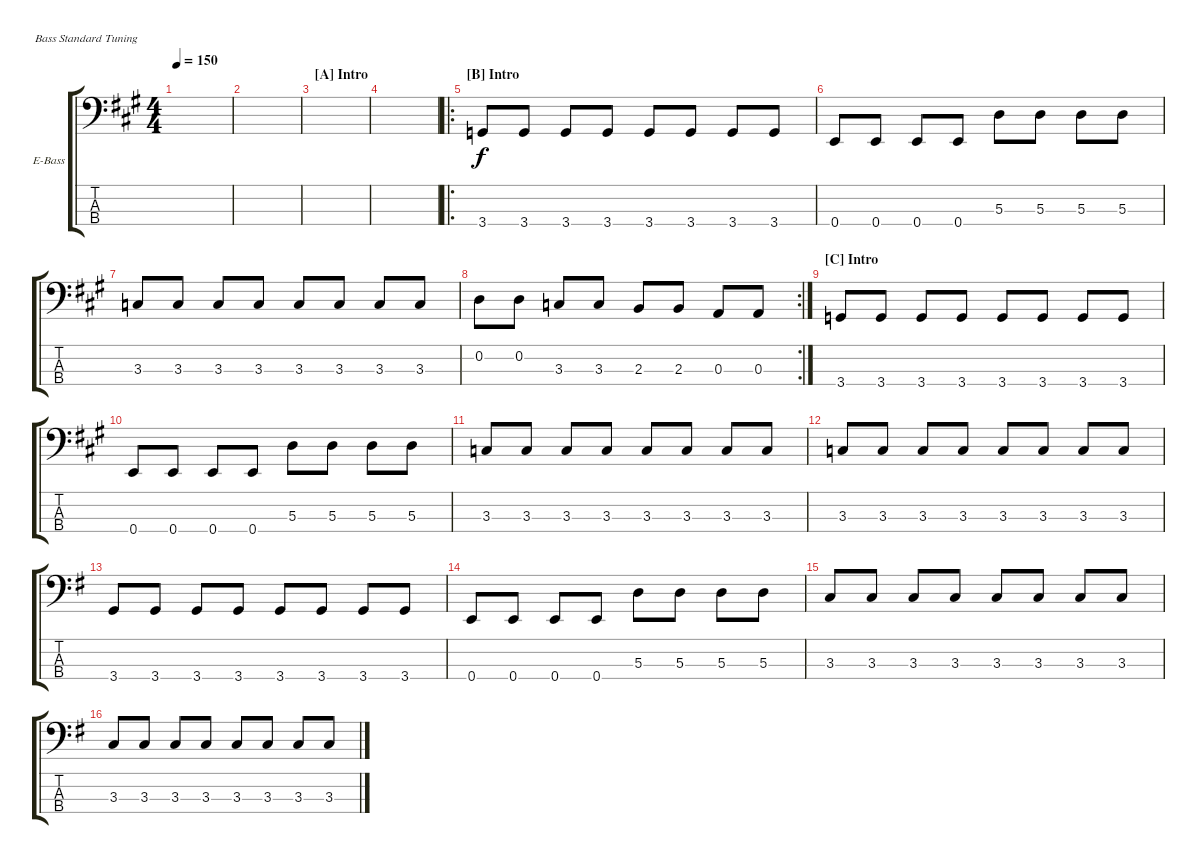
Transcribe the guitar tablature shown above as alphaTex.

\defaultSystemsLayout 4
\bracketExtendMode groupsimilarinstruments
\firstSystemTrackNameOrientation horizontal
\otherSystemsTrackNameOrientation horizontal
\track ("Electric Bass" "E-Bass") {instrument electricbassfinger}
\staff {score tabs}
\tuning (G2 D2 A1 E1)
\ts (4 4)
\tempo 150
\clef f4
\ks a
|
|
\section ("A" "Intro")
|
|
\ro
\section ("B" "Intro")
3.4.8 3.4.8 3.4.8 3.4.8 3.4.8 3.4.8 3.4.8 3.4.8 |
0.4.8 0.4.8 0.4.8 0.4.8 5.3.8 5.3.8 5.3.8 5.3.8 |
3.3.8 3.3.8 3.3.8 3.3.8 3.3.8 3.3.8 3.3.8 3.3.8 |
\rc 2
0.2.8 0.2.8 3.3.8 3.3.8 2.3.8 2.3.8 0.3.8 0.3.8 |
\section ("C" "Intro")
3.4.8 3.4.8 3.4.8 3.4.8 3.4.8 3.4.8 3.4.8 3.4.8 |
0.4.8 0.4.8 0.4.8 0.4.8 5.3.8 5.3.8 5.3.8 5.3.8 |
3.3.8 3.3.8 3.3.8 3.3.8 3.3.8 3.3.8 3.3.8 3.3.8 |
3.3.8 3.3.8 3.3.8 3.3.8 3.3.8 3.3.8 3.3.8 3.3.8 |
\ks g
3.4.8 3.4.8 3.4.8 3.4.8 3.4.8 3.4.8 3.4.8 3.4.8 |
0.4.8 0.4.8 0.4.8 0.4.8 5.3.8 5.3.8 5.3.8 5.3.8 |
3.3.8 3.3.8 3.3.8 3.3.8 3.3.8 3.3.8 3.3.8 3.3.8 |
3.3.8 3.3.8 3.3.8 3.3.8 3.3.8 3.3.8 3.3.8 3.3.8
